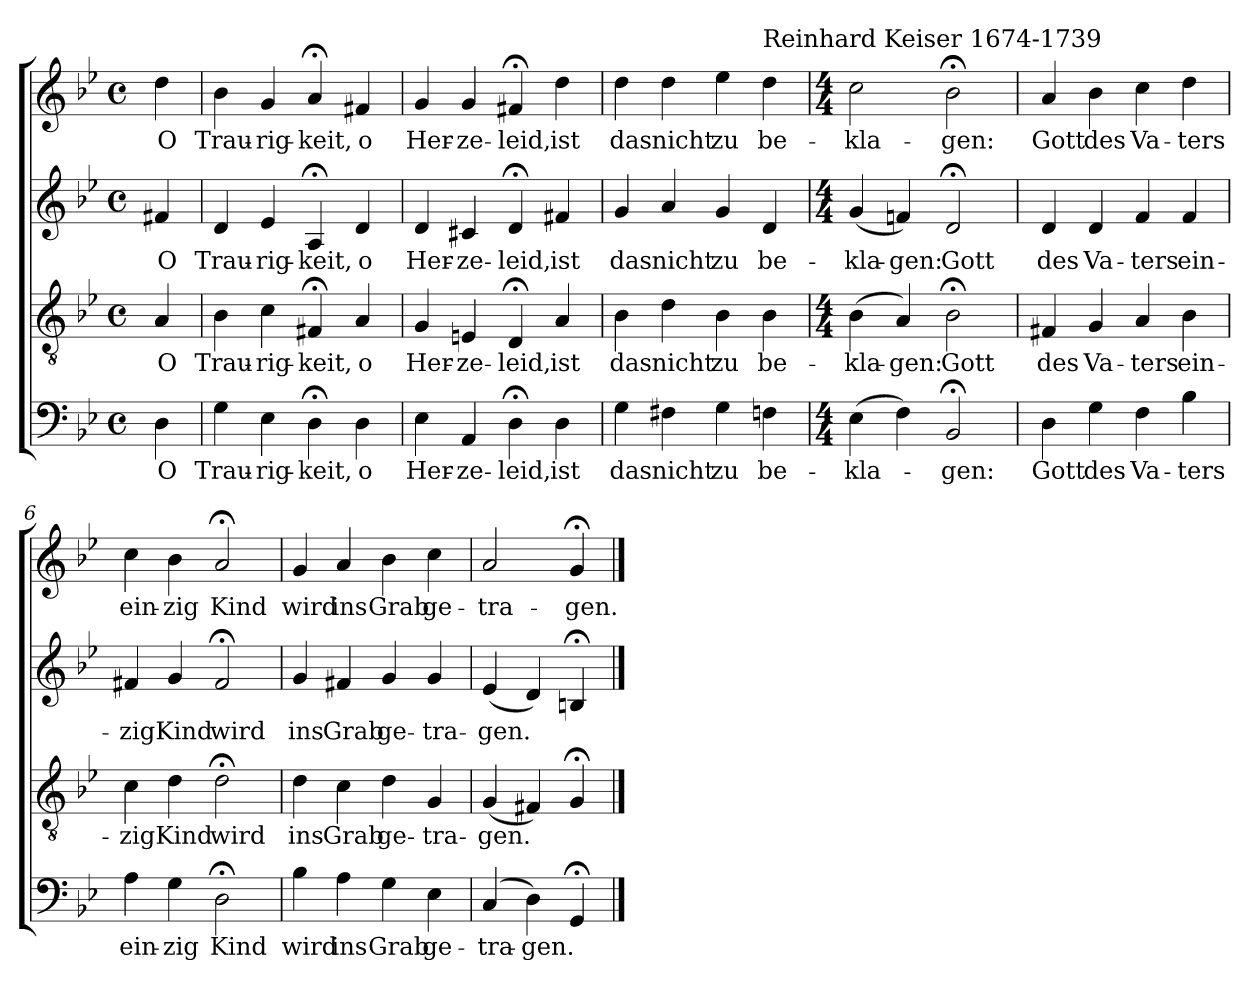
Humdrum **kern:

**kern	**text	**kern	**text	**kern	**text	**kern	**text
*part4	*part4	*part3	*part3	*part2	*part2	*part1	*part1
*staff4	*staff4	*staff3	*staff3	*staff2	*staff2	*staff1	*staff1
*clefF4	*	*clefGv2	*	*clefG2	*	*clefG2	*
*k[b-e-]	*	*k[b-e-]	*	*k[b-e-]	*	*k[b-e-]	*
*B-:	*	*B-:	*	*B-:	*	*B-:	*
*M4/4	*	*M4/4	*	*M4/4	*	*M4/4	*
*met(c)	*	*met(c)	*	*met(c)	*	*met(c)	*
=	=	=	=	=	=	=	=
!	!LO:LY:b	!	!LO:LY:b	!	!LO:LY:b	!	!LO:LY:b
4D\	O	4A/	O	4f#X/	O	4dd\	O
=1	=1	=1	=1	=1	=1	=1	=1
!	!LO:LY:b	!	!LO:LY:b	!	!LO:LY:b	!	!LO:LY:b
4G\	Trau-	4B-\	Trau-	4d/	Trau-	4b-\	Trau-
!	!LO:LY:b	!	!LO:LY:b	!	!LO:LY:b	!	!LO:LY:b
4E-\	-rig-	4c\	-rig-	4e-/	-rig-	4g/	-rig-
!	!LO:LY:b	!	!LO:LY:b	!	!LO:LY:b	!	!LO:LY:b
4D;<\	-keit,	4F#X;/	-keit,	4A;/	-keit,	4a;/	-keit,
!	!LO:LY:b	!	!LO:LY:b	!	!LO:LY:b	!	!LO:LY:b
4D\	o	4A/	o	4d/	o	4f#X/	o
=2	=2	=2	=2	=2	=2	=2	=2
!	!LO:LY:b	!	!LO:LY:b	!	!LO:LY:b	!	!LO:LY:b
4E-\	Her-	4G/	Her-	4d/	Her-	4g/	Her-
!	!LO:LY:b	!	!LO:LY:b	!	!LO:LY:b	!	!LO:LY:b
4AA/	-ze-	4En/	-ze-	4c#X/	-ze-	4g/	-ze-
!	!LO:LY:b	!	!LO:LY:b	!	!LO:LY:b	!	!LO:LY:b
4D;<\	-leid,	4D;/	-leid,	4d;/	-leid,	4f#X;/	-leid,
!	!LO:LY:b	!	!LO:LY:b	!	!LO:LY:b	!	!LO:LY:b
4D\	ist	4A/	ist	4f#X/	ist	4dd\	ist
=3	=3	=3	=3	=3	=3	=3	=3
!	!LO:LY:b	!	!LO:LY:b	!	!LO:LY:b	!	!LO:LY:b
4G\	das	4B-\	das	4g/	das	4dd\	das
!	!LO:LY:b	!	!LO:LY:b	!	!LO:LY:b	!	!LO:LY:b
4F#X\	nicht	4d\	nicht	4a/	nicht	4dd\	nicht
!	!LO:LY:b	!	!LO:LY:b	!	!LO:LY:b	!	!LO:LY:b
4G\	zu	4B-\	zu	4g/	zu	4ee-\	zu
!	!	!	!	!	!	!LO:TX:a:t=Reinhard Keiser 1674-1739	!
!	!LO:LY:b	!	!LO:LY:b	!	!LO:LY:b	!	!LO:LY:b
4Fn\	be-	4B-\	be-	4d/	be-	4dd\	be-
!!LO:LB:g=z
=4	=4	=4	=4	=4	=4	=4	=4
*M4/4	*	*M4/4	*	*M4/4	*	*M4/4	*
!	!LO:LY:b	!	!LO:LY:b	!	!LO:LY:b	!	!LO:LY:b
(>4E-\	-kla-	(<4B-\	-kla-	(<4g/	-kla-	2cc\	-kla-
!	!	!	!LO:LY:b	!	!LO:LY:b	!	!
4F\)	.	4A/)	-gen:	4fn/)	-gen:	.	.
!	!LO:LY:b	!	!LO:LY:b	!	!LO:LY:b	!	!LO:LY:b
2BB-;/	-gen:	2B-;<\	Gott	2d;/	Gott	2b-;<\	-gen:
=5	=5	=5	=5	=5	=5	=5	=5
!	!LO:LY:b	!	!LO:LY:b	!	!LO:LY:b	!	!LO:LY:b
4D\	Gott	4F#X/	des	4d/	des	4a/	Gott
!	!LO:LY:b	!	!LO:LY:b	!	!LO:LY:b	!	!LO:LY:b
4G\	des	4G/	Va-	4d/	Va-	4b-\	des
!	!LO:LY:b	!	!LO:LY:b	!	!LO:LY:b	!	!LO:LY:b
4F\	Va-	4A/	-ters	4f/	-ters	4cc\	Va-
!	!LO:LY:b	!	!LO:LY:b	!	!LO:LY:b	!	!LO:LY:b
4B-\	-ters	4B-\	ein-	4f/	ein-	4dd\	-ters
=6	=6	=6	=6	=6	=6	=6	=6
!	!LO:LY:b	!	!LO:LY:b	!	!LO:LY:b	!	!LO:LY:b
4A\	ein-	4c\	-zig	4f#X/	-zig	4cc\	ein-
!	!LO:LY:b	!	!LO:LY:b	!	!LO:LY:b	!	!LO:LY:b
4G\	-zig	4d\	Kind	4g/	Kind	4b-\	-zig
!	!LO:LY:b	!	!LO:LY:b	!	!LO:LY:b	!	!LO:LY:b
2D;<\	Kind	2d;<\	wird	2f#;/	wird	2a;/	Kind
=7	=7	=7	=7	=7	=7	=7	=7
!	!LO:LY:b	!	!LO:LY:b	!	!LO:LY:b	!	!LO:LY:b
4B-\	wird	4d\	ins	4g/	ins	4g/	wird
!	!LO:LY:b	!	!LO:LY:b	!	!LO:LY:b	!	!LO:LY:b
4A\	ins	4c\	Grab	4f#X/	Grab	4a/	ins
!	!LO:LY:b	!	!LO:LY:b	!	!LO:LY:b	!	!LO:LY:b
4G\	Grab	4d\	ge-	4g/	ge-	4b-\	Grab
!	!LO:LY:b	!	!LO:LY:b	!	!LO:LY:b	!	!LO:LY:b
4E-\	ge-	4G/	-tra-	4g/	-tra-	4cc\	ge-
=8	=8	=8	=8	=8	=8	=8	=8
!	!LO:LY:b	!	!LO:LY:b	!	!LO:LY:b	!	!LO:LY:b
(<4C/	-tra-	(<4G/	-gen.	(<4e-/	-gen.	2a/	-tra-
!	!LO:LY:b	!	!	!	!	!	!
4D\)	-gen.	4F#X/)	.	4d/)	.	.	.
!	!	!	!	!	!	!	!LO:LY:b
4GG;/	.	4G;/	.	4Bn;/	.	4g;/	-gen.
==	==	==	==	==	==	==	==
*-	*-	*-	*-	*-	*-	*-	*-
